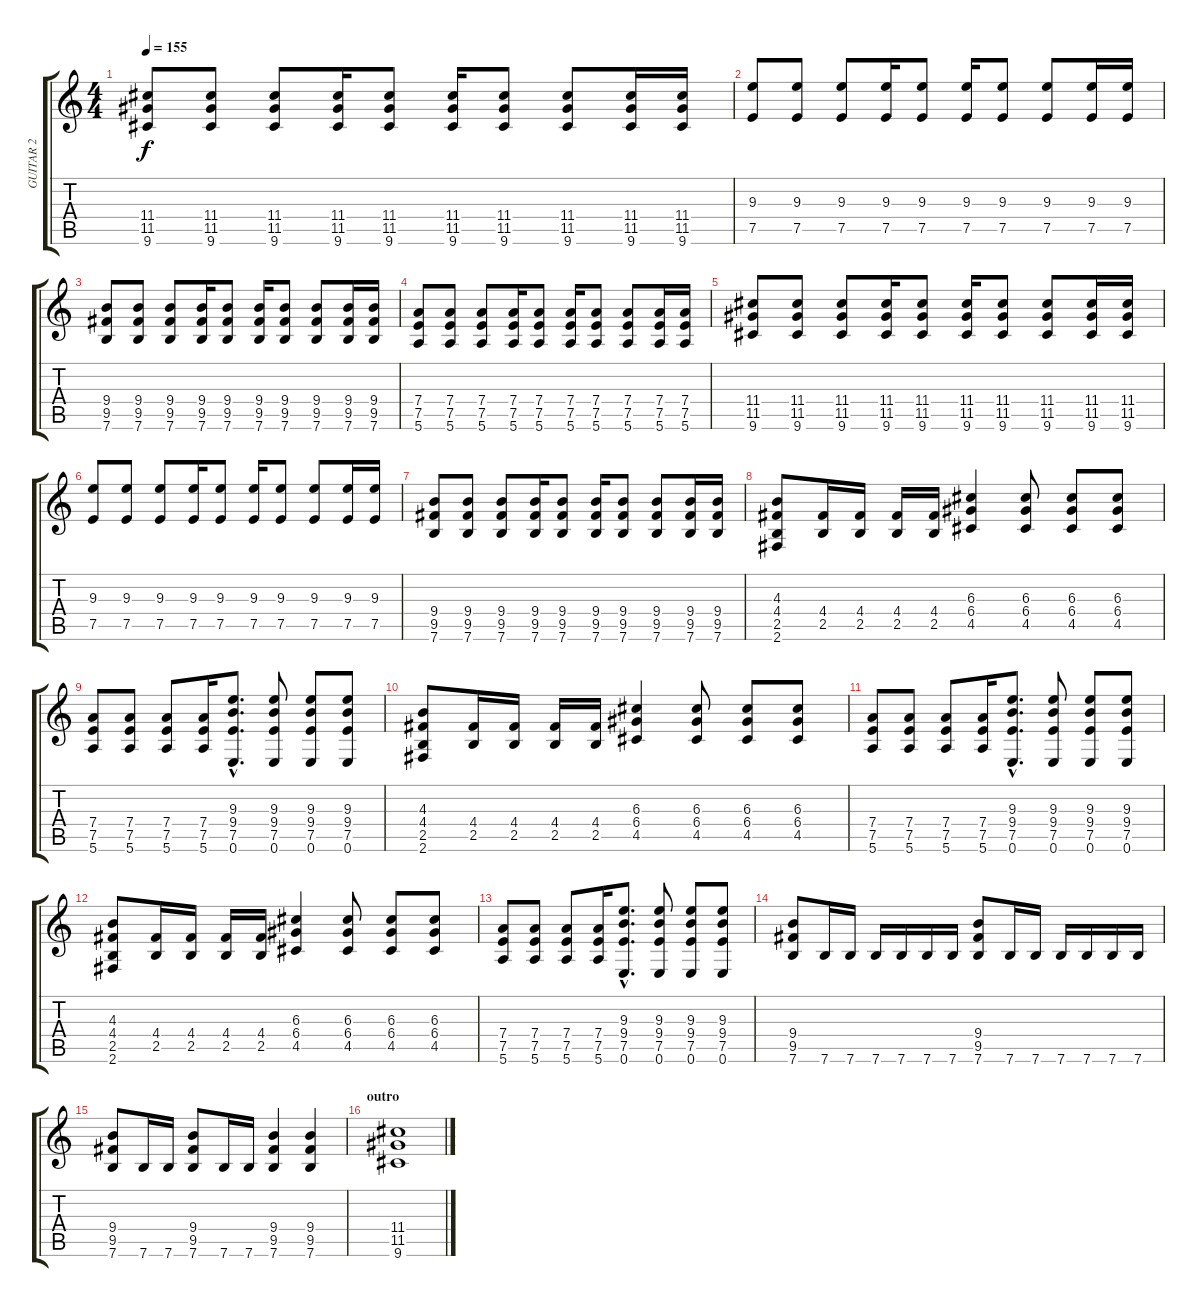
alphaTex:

\track ("GUITAR 2" "GUITAR 2") {instrument distortionguitar}
\staff {score tabs}
\tuning (E4 B3 G3 D3 A2 E2) {hide}
\ts (4 4)
\tempo 155
\clef g2
\ks c
(11.4 11.5 9.6).8{dy f} (11.4 11.5 9.6).8 (11.4 11.5 9.6).8 (11.4 11.5 9.6).16 (11.4 11.5 9.6).8 (11.4 11.5 9.6).16 (11.4 11.5 9.6).8 (11.4 11.5 9.6).8 (11.4 11.5 9.6).16 (11.4 11.5 9.6).16 |
(9.3 7.5).8 (9.3 7.5).8 (9.3 7.5).8 (9.3 7.5).16 (9.3 7.5).8 (9.3 7.5).16 (9.3 7.5).8 (9.3 7.5).8 (9.3 7.5).16 (9.3 7.5).16 |
(9.4 9.5 7.6).8 (9.4 9.5 7.6).8 (9.4 9.5 7.6).8 (9.4 9.5 7.6).16 (9.4 9.5 7.6).8 (9.4 9.5 7.6).16 (9.4 9.5 7.6).8 (9.4 9.5 7.6).8 (9.4 9.5 7.6).16 (9.4 9.5 7.6).16 |
(7.4 7.5 5.6).8 (7.4 7.5 5.6).8 (7.4 7.5 5.6).8 (7.4 7.5 5.6).16 (7.4 7.5 5.6).8 (7.4 7.5 5.6).16 (7.4 7.5 5.6).8 (7.4 7.5 5.6).8 (7.4 7.5 5.6).16 (7.4 7.5 5.6).16 |
(11.4 11.5 9.6).8 (11.4 11.5 9.6).8 (11.4 11.5 9.6).8 (11.4 11.5 9.6).16 (11.4 11.5 9.6).8 (11.4 11.5 9.6).16 (11.4 11.5 9.6).8 (11.4 11.5 9.6).8 (11.4 11.5 9.6).16 (11.4 11.5 9.6).16 |
(9.3 7.5).8 (9.3 7.5).8 (9.3 7.5).8 (9.3 7.5).16 (9.3 7.5).8 (9.3 7.5).16 (9.3 7.5).8 (9.3 7.5).8 (9.3 7.5).16 (9.3 7.5).16 |
(9.4 9.5 7.6).8 (9.4 9.5 7.6).8 (9.4 9.5 7.6).8 (9.4 9.5 7.6).16 (9.4 9.5 7.6).8 (9.4 9.5 7.6).16 (9.4 9.5 7.6).8 (9.4 9.5 7.6).8 (9.4 9.5 7.6).16 (9.4 9.5 7.6).16 |
(4.3 4.4 2.5 2.6).8 (4.4 2.5).16 (4.4 2.5).16 (4.4 2.5).16 (4.4 2.5).16 (6.3 6.4 4.5).4 (6.3 6.4 4.5).8 (6.3 6.4 4.5).8 (6.3 6.4 4.5).8 |
(7.4 7.5 5.6).8 (7.4 7.5 5.6).8 (7.4 7.5 5.6).8 (7.4 7.5 5.6).16 (9.3{hac} 9.4{hac} 7.5{hac} 0.6{hac}).8{d} (9.3 9.4 7.5 0.6).8 (9.3 9.4 7.5 0.6).8 (9.3 9.4 7.5 0.6).8 |
(4.3 4.4 2.5 2.6).8 (4.4 2.5).16 (4.4 2.5).16 (4.4 2.5).16 (4.4 2.5).16 (6.3 6.4 4.5).4 (6.3 6.4 4.5).8 (6.3 6.4 4.5).8 (6.3 6.4 4.5).8 |
(7.4 7.5 5.6).8 (7.4 7.5 5.6).8 (7.4 7.5 5.6).8 (7.4 7.5 5.6).16 (9.3{hac} 9.4{hac} 7.5{hac} 0.6{hac}).8{d} (9.3 9.4 7.5 0.6).8 (9.3 9.4 7.5 0.6).8 (9.3 9.4 7.5 0.6).8 |
(4.3 4.4 2.5 2.6).8 (4.4 2.5).16 (4.4 2.5).16 (4.4 2.5).16 (4.4 2.5).16 (6.3 6.4 4.5).4 (6.3 6.4 4.5).8 (6.3 6.4 4.5).8 (6.3 6.4 4.5).8 |
(7.4 7.5 5.6).8 (7.4 7.5 5.6).8 (7.4 7.5 5.6).8 (7.4 7.5 5.6).16 (9.3{hac} 9.4{hac} 7.5{hac} 0.6{hac}).8{d} (9.3 9.4 7.5 0.6).8 (9.3 9.4 7.5 0.6).8 (9.3 9.4 7.5 0.6).8 |
(9.4 9.5 7.6).8 7.6.16 7.6.16 7.6.16 7.6.16 7.6.16 7.6.16 (9.4 9.5 7.6).8 7.6.16 7.6.16 7.6.16 7.6.16 7.6.16 7.6.16 |
(9.4 9.5 7.6).8 7.6.16 7.6.16 (9.4 9.5 7.6).8 7.6.16 7.6.16 (9.4 9.5 7.6).4 (9.4 9.5 7.6).4 |
\section ("" "outro")
(11.4 11.5 9.6).1
